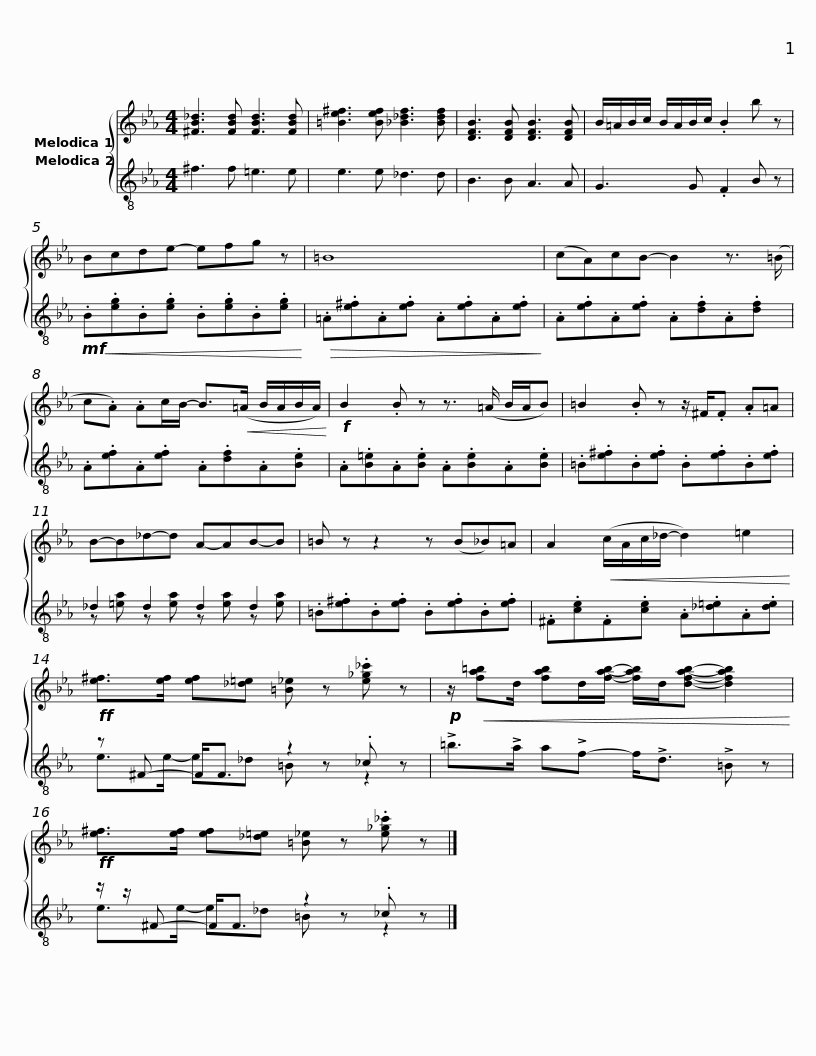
X:1
%%score { 1 ( 2 3 4 ) }
L:1/8
M:4/4
I:linebreak $
K:Eb
V:1 treble
V:2 treble-8
V:3 treble-8
V:4 treble-8
V:1
 [^FB_d]3 [FBd] [FBd]3 [FBd] | [=Be^f]3 [Bef] [_B_df]3 [Bdf] | [DFB]3 [DFB] [DFB]3 [DFB] | B/=A/B/c/ B/A/B/c/ .B2 b z |$ Bcde- efg z | %5
 =B8 | (cA)cB- B2 z3/2 (=B/ | c.A) .Ac/B/- B>!<(!(=A B/A/B/A/)!<)! |$!f! B2 .B z z3/2 (=A/ B/A/B) | =B2 .B z z/ ^F/.F .A=A | %10
 B-B_d-d A-AB-B |$ =B z z2 z (B_B)=A | A2!<(! (c/A/c/_d/- d2) =e2!<)! |!ff! [e^f]>[ef] [ef][_d=e] [=B_e] z .[e_g_c'] z |$!p! z/!<(! [fa=b]d/ [fab]d/[fab]/- [fab]/d/[dfab]- [dfab]2!<)! | %15
!ff! [e^f]>[ef] [ef][_d=e] [=B_e] z .[e_g_c'] z |] %16
V:2
 ^f3 f =e3 e | e3 e _d3 d | B3 B A3 A | G3 G .F2 B z |$!mf!!<(! .B.[eg].B.[eg] .B.[eg].B.[eg]!<)! | %5
!>(! .=A.[e^f].A.[ef] .A.[ef].A.[ef]!>)! | .A.[ef].A.[ef] .A.[df].A.[df] | .A.[ef].A.[ef] .A.[df].A.[Be] |$ .A.[B=e].A.[Be] .A.[Be].A.[Be] | .=B.[e^f].B.[ef] .B.[ef].B.[ef] | %10
 _d2 d2 d2 d2 |$ .=B.[e^f].B.[ef] .B.[ef].B.[ef] | .^F.[ce].F.[ce] .A.[_d=e].A.[de] | z ^F- F<F z2 ._c z |$ !>!=b>!>!a a!>!f- f<!>!d !>!=B z | %15
 z/ z/ ^F- F<F z2 ._c z |] %16
V:3
 x8 | x8 | x8 | x8 |$ x8 | %5
 x8 | x8 | x8 |$ x8 | x8 | %10
 z [=ea] z [ea] z [ea] z [ea] |$ x8 | x8 | x8 |$ x8 | %15
 x8 |] %16
V:4
 x8 | x8 | x8 | x8 |$ x8 | %5
 x8 | x8 | x8 |$ x8 | x8 | %10
 x8 |$ x8 | x8 | e>e- e_d =B z z2 |$ x8 | %15
 e>e- e_d =B z z2 |] %16
